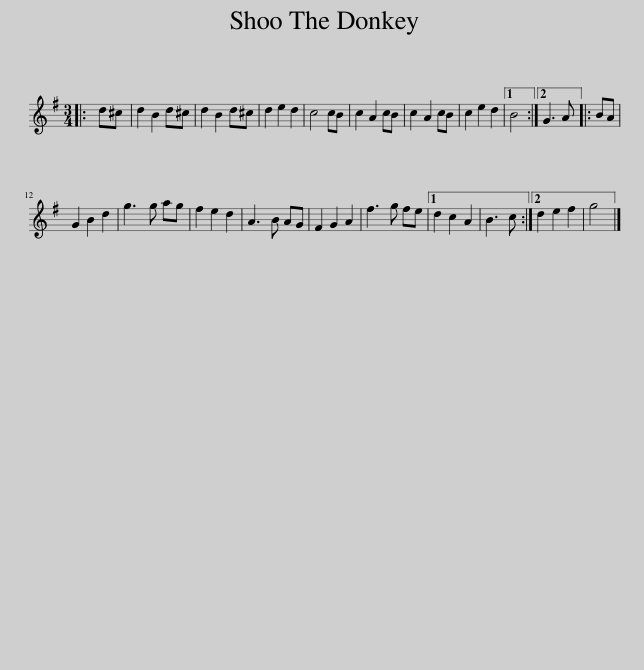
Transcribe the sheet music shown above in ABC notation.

X:1
L:1/8
M:3/4
I:linebreak $
K:G
V:1 treble
V:1
|: d^c | d2 B2 d^c | d2 B2 d^c | d2 e2 d2 | c4 cB | %5
 c2 A2 cB | c2 A2 cB | c2 e2 d2 |1 B4 :|2 G3 A |: %10
 BA |$ G2 B2 d2 | g3 g ag | f2 e2 d2 | A3 B AG | %15
 F2 G2 A2 | f3 g fe |1 d2 c2 A2 | B3 c :|2 d2 e2 f2 | %20
 g4 |] %21
